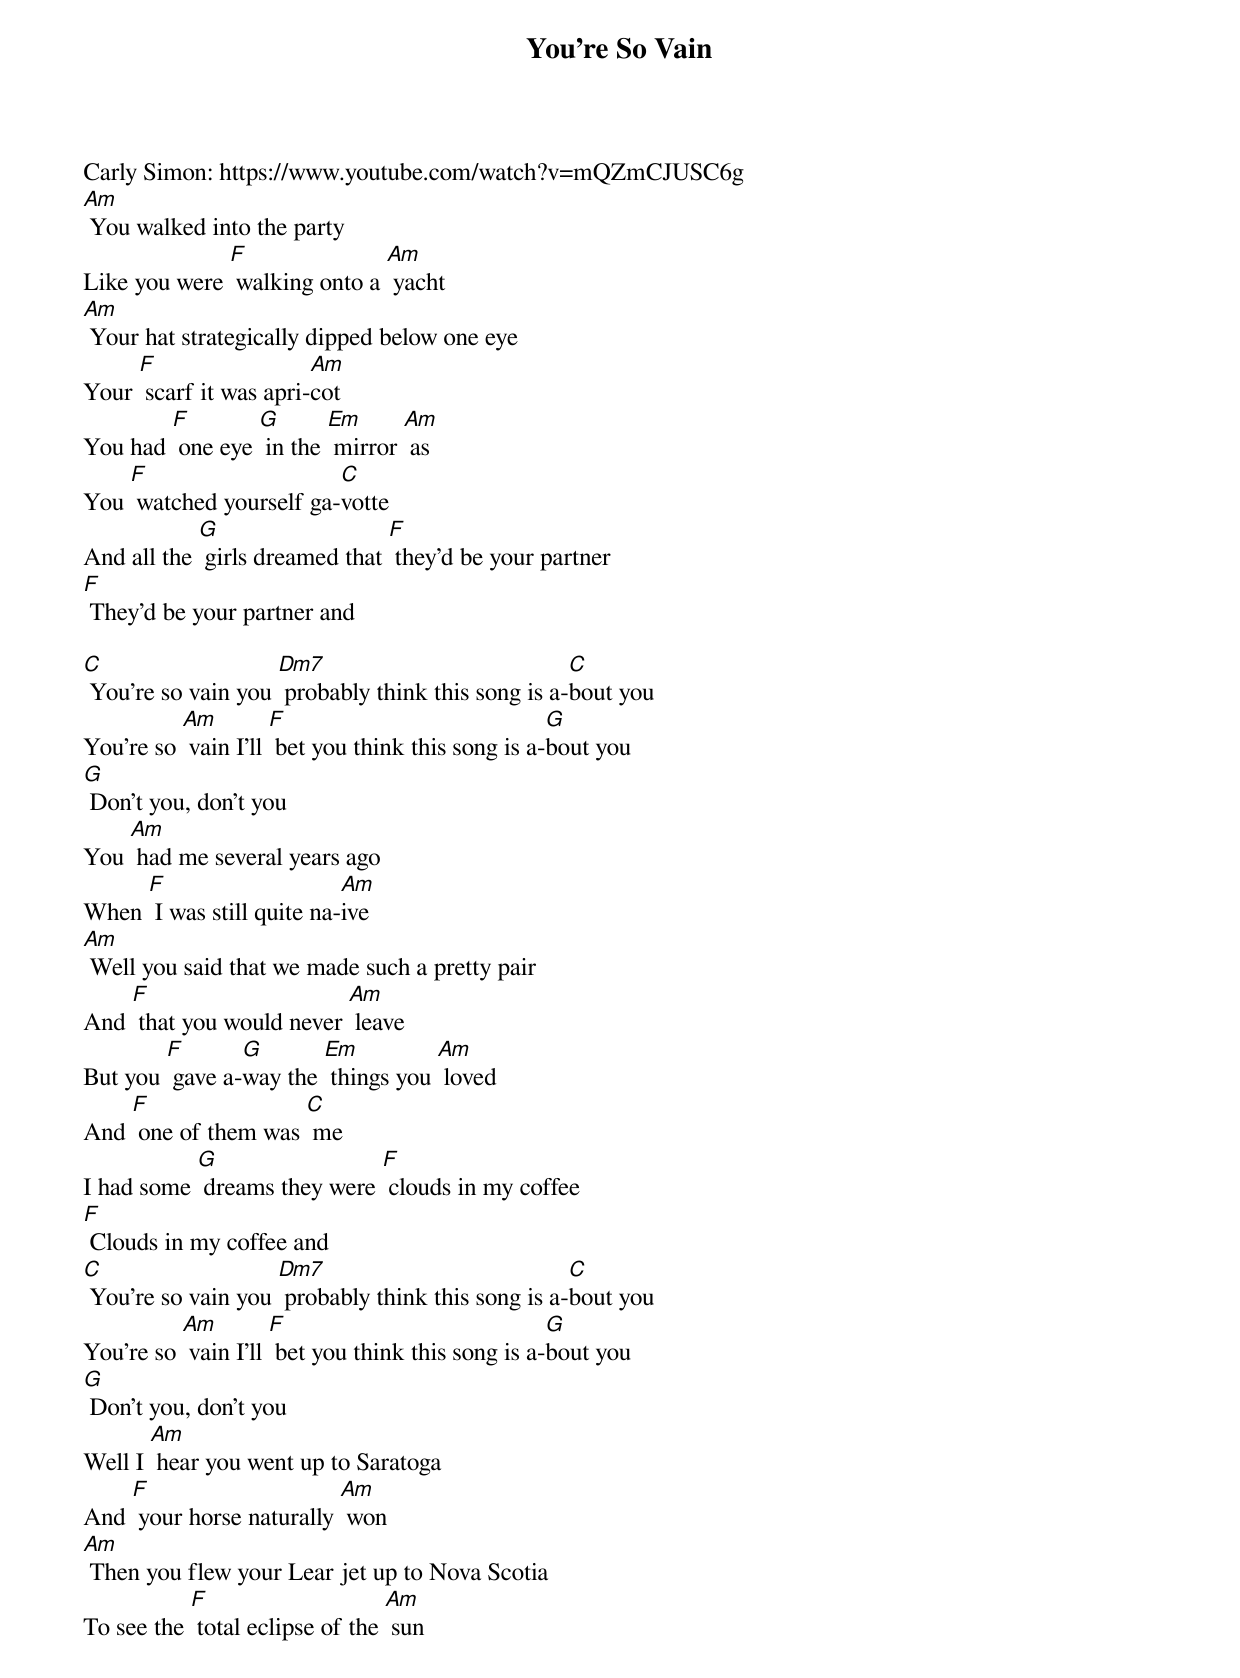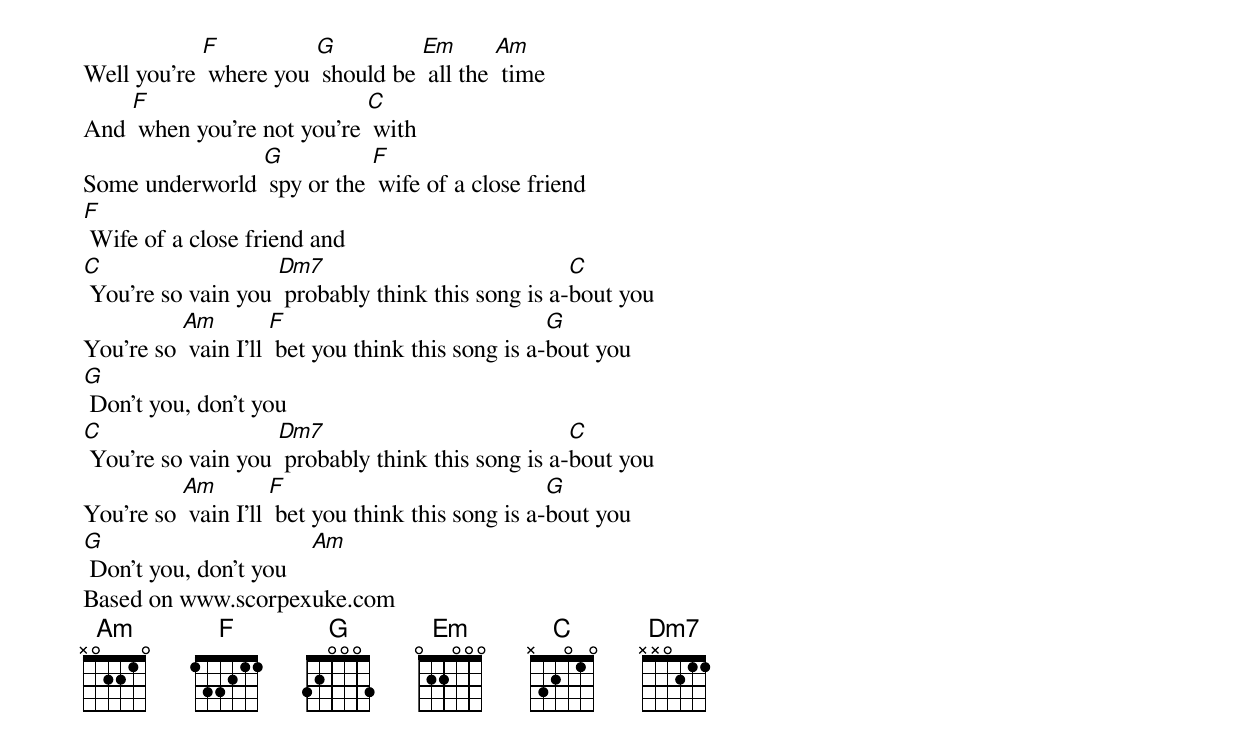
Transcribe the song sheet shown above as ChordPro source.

{t: You're So Vain }
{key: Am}
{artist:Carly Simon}
Carly Simon: https://www.youtube.com/watch?v=mQZmCJUSC6g
{c: }
[Am] You walked into the party
Like you were [F] walking onto a [Am] yacht
[Am] Your hat strategically dipped below one eye
Your [F] scarf it was apri-[Am]cot
You had [F] one eye [G] in the [Em] mirror [Am] as
You [F] watched yourself ga-[C]votte
And all the [G] girls dreamed that [F] they'd be your partner
[F] They'd be your partner and
{c: }

[C] You're so vain you [Dm7] probably think this song is a-[C]bout you
You're so [Am] vain I'll [F] bet you think this song is a-[G]bout you
[G] Don't you, don't you
{c: }
You [Am] had me several years ago
When [F] I was still quite na-[Am]ive
[Am] Well you said that we made such a pretty pair
And [F] that you would never [Am] leave
But you [F] gave a-[G]way the [Em] things you [Am] loved
And [F] one of them was [C] me
I had some [G] dreams they were [F] clouds in my coffee
[F] Clouds in my coffee and
{c: }
[C] You're so vain you [Dm7] probably think this song is a-[C]bout you
You're so [Am] vain I'll [F] bet you think this song is a-[G]bout you
[G] Don't you, don't you
{c: }
Well I [Am] hear you went up to Saratoga
And [F] your horse naturally [Am] won
[Am] Then you flew your Lear jet up to Nova Scotia
To see the [F] total eclipse of the [Am] sun
Well you're [F] where you [G] should be [Em] all the [Am] time
And [F] when you're not you're [C] with
Some underworld [G] spy or the [F] wife of a close friend
[F] Wife of a close friend and
{c: }
[C] You're so vain you [Dm7] probably think this song is a-[C]bout you
You're so [Am] vain I'll [F] bet you think this song is a-[G]bout you
[G] Don't you, don't you
{c: }
[C] You're so vain you [Dm7] probably think this song is a-[C]bout you
You're so [Am] vain I'll [F] bet you think this song is a-[G]bout you
[G] Don't you, don't you    [Am]
{c: }
Based on www.scorpexuke.com
